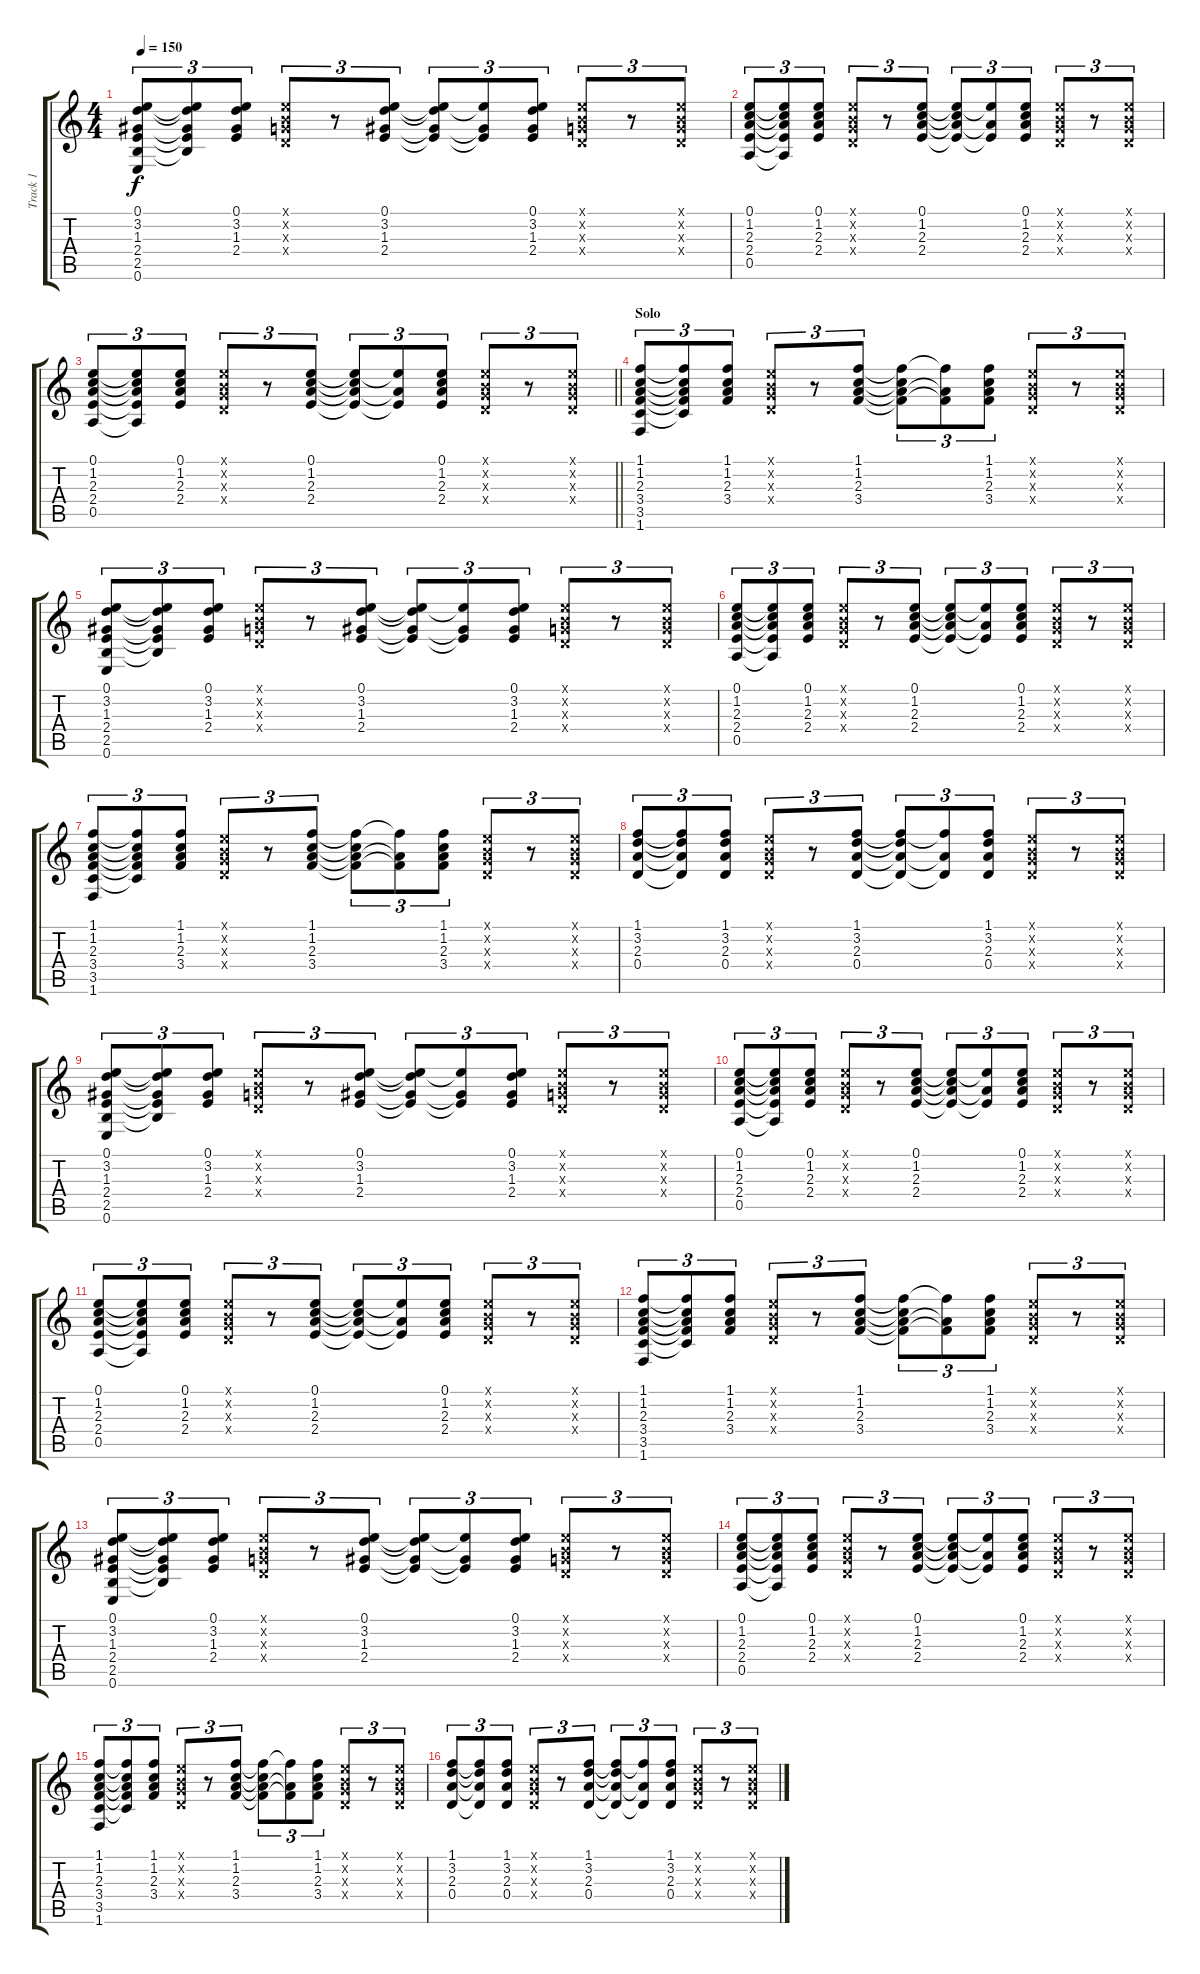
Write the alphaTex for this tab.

\track ("Track 1" "Track 1") {instrument acousticguitarsteel}
\staff {score tabs}
\tuning (E4 B3 G3 D3 A2 E2) {hide}
\ts (4 4)
\tempo 150
\clef g2
\ks c
(0.1 3.2 1.3 2.4 2.5 0.6).8{tu (3 2) dy f} (0.1{t} 3.2{t} 1.3{t} 2.4{t} 2.5{t}).8{tu (3 2)} (0.1 3.2 1.3 2.4).8{tu (3 2)} (0.1{x} 0.2{x} 0.3{x} 0.4{x}).8{tu (3 2)} r.8{tu (3 2)} (0.1 3.2 1.3 2.4).8{tu (3 2)} (0.1{t} 3.2{t} 1.3{t} 2.4{t}).8{tu (3 2)} (0.1{t} 1.3{t} 2.4{t}).8{tu (3 2)} (0.1 3.2 1.3 2.4).8{tu (3 2)} (0.1{x} 0.2{x} 0.3{x} 0.4{x}).8{tu (3 2)} r.8{tu (3 2)} (0.1{x} 0.2{x} 0.3{x} 0.4{x}).8{tu (3 2)} |
(0.1 1.2 2.3 2.4 0.5).8{tu (3 2)} (0.1{t} 1.2{t} 2.3{t} 2.4{t} 0.5{t}).8{tu (3 2)} (0.1 1.2 2.3 2.4).8{tu (3 2)} (0.1{x} 0.2{x} 0.3{x} 0.4{x}).8{tu (3 2)} r.8{tu (3 2)} (0.1 1.2 2.3 2.4).8{tu (3 2)} (0.1{t} 1.2{t} 2.3{t} 2.4{t}).8{tu (3 2)} (0.1{t} 2.3{t} 2.4{t}).8{tu (3 2)} (0.1 1.2 2.3 2.4).8{tu (3 2)} (0.1{x} 0.2{x} 0.3{x} 0.4{x}).8{tu (3 2)} r.8{tu (3 2)} (0.1{x} 0.2{x} 0.3{x} 0.4{x}).8{tu (3 2)} |
\barLineRight lightlight
(0.1 1.2 2.3 2.4 0.5).8{tu (3 2)} (0.1{t} 1.2{t} 2.3{t} 2.4{t} 0.5{t}).8{tu (3 2)} (0.1 1.2 2.3 2.4).8{tu (3 2)} (0.1{x} 0.2{x} 0.3{x} 0.4{x}).8{tu (3 2)} r.8{tu (3 2)} (0.1 1.2 2.3 2.4).8{tu (3 2)} (0.1{t} 1.2{t} 2.3{t} 2.4{t}).8{tu (3 2)} (0.1{t} 2.3{t} 2.4{t}).8{tu (3 2)} (0.1 1.2 2.3 2.4).8{tu (3 2)} (0.1{x} 0.2{x} 0.3{x} 0.4{x}).8{tu (3 2)} r.8{tu (3 2)} (0.1{x} 0.2{x} 0.3{x} 0.4{x}).8{tu (3 2)} |
\section ("" "Solo")
(1.1 1.2 2.3 3.4 3.5 1.6).8{tu (3 2)} (1.1{t} 1.2{t} 2.3{t} 3.4{t} 3.5{t}).8{tu (3 2)} (1.1 1.2 2.3 3.4).8{tu (3 2)} (0.1{x} 0.2{x} 0.3{x} 0.4{x}).8{tu (3 2)} r.8{tu (3 2)} (1.1 1.2 2.3 3.4).8{tu (3 2)} (1.1{t} 1.2{t} 2.3{t} 3.4{t}).8{tu (3 2)} (1.1{t} 2.3{t} 3.4{t}).8{tu (3 2)} (1.1 1.2 2.3 3.4).8{tu (3 2)} (0.1{x} 0.2{x} 0.3{x} 0.4{x}).8{tu (3 2)} r.8{tu (3 2)} (0.1{x} 0.2{x} 0.3{x} 0.4{x}).8{tu (3 2)} |
(0.1 3.2 1.3 2.4 2.5 0.6).8{tu (3 2)} (0.1{t} 3.2{t} 1.3{t} 2.4{t} 2.5{t}).8{tu (3 2)} (0.1 3.2 1.3 2.4).8{tu (3 2)} (0.1{x} 0.2{x} 0.3{x} 0.4{x}).8{tu (3 2)} r.8{tu (3 2)} (0.1 3.2 1.3 2.4).8{tu (3 2)} (0.1{t} 3.2{t} 1.3{t} 2.4{t}).8{tu (3 2)} (0.1{t} 1.3{t} 2.4{t}).8{tu (3 2)} (0.1 3.2 1.3 2.4).8{tu (3 2)} (0.1{x} 0.2{x} 0.3{x} 0.4{x}).8{tu (3 2)} r.8{tu (3 2)} (0.1{x} 0.2{x} 0.3{x} 0.4{x}).8{tu (3 2)} |
(0.1 1.2 2.3 2.4 0.5).8{tu (3 2)} (0.1{t} 1.2{t} 2.3{t} 2.4{t} 0.5{t}).8{tu (3 2)} (0.1 1.2 2.3 2.4).8{tu (3 2)} (0.1{x} 0.2{x} 0.3{x} 0.4{x}).8{tu (3 2)} r.8{tu (3 2)} (0.1 1.2 2.3 2.4).8{tu (3 2)} (0.1{t} 1.2{t} 2.3{t} 2.4{t}).8{tu (3 2)} (0.1{t} 2.3{t} 2.4{t}).8{tu (3 2)} (0.1 1.2 2.3 2.4).8{tu (3 2)} (0.1{x} 0.2{x} 0.3{x} 0.4{x}).8{tu (3 2)} r.8{tu (3 2)} (0.1{x} 0.2{x} 0.3{x} 0.4{x}).8{tu (3 2)} |
(1.1 1.2 2.3 3.4 3.5 1.6).8{tu (3 2)} (1.1{t} 1.2{t} 2.3{t} 3.4{t} 3.5{t}).8{tu (3 2)} (1.1 1.2 2.3 3.4).8{tu (3 2)} (0.1{x} 0.2{x} 0.3{x} 0.4{x}).8{tu (3 2)} r.8{tu (3 2)} (1.1 1.2 2.3 3.4).8{tu (3 2)} (1.1{t} 1.2{t} 2.3{t} 3.4{t}).8{tu (3 2)} (1.1{t} 2.3{t} 3.4{t}).8{tu (3 2)} (1.1 1.2 2.3 3.4).8{tu (3 2)} (0.1{x} 0.2{x} 0.3{x} 0.4{x}).8{tu (3 2)} r.8{tu (3 2)} (0.1{x} 0.2{x} 0.3{x} 0.4{x}).8{tu (3 2)} |
(1.1 3.2 2.3 0.4).8{tu (3 2)} (1.1{t} 3.2{t} 2.3{t} 0.4{t}).8{tu (3 2)} (1.1 3.2 2.3 0.4).8{tu (3 2)} (0.1{x} 0.2{x} 0.3{x} 0.4{x}).8{tu (3 2)} r.8{tu (3 2)} (1.1 3.2 2.3 0.4).8{tu (3 2)} (1.1{t} 3.2{t} 2.3{t} 0.4{t}).8{tu (3 2)} (1.1{t} 2.3{t} 0.4{t}).8{tu (3 2)} (1.1 3.2 2.3 0.4).8{tu (3 2)} (0.1{x} 0.2{x} 0.3{x} 0.4{x}).8{tu (3 2)} r.8{tu (3 2)} (0.1{x} 0.2{x} 0.3{x} 0.4{x}).8{tu (3 2)} |
(0.1 3.2 1.3 2.4 2.5 0.6).8{tu (3 2)} (0.1{t} 3.2{t} 1.3{t} 2.4{t} 2.5{t}).8{tu (3 2)} (0.1 3.2 1.3 2.4).8{tu (3 2)} (0.1{x} 0.2{x} 0.3{x} 0.4{x}).8{tu (3 2)} r.8{tu (3 2)} (0.1 3.2 1.3 2.4).8{tu (3 2)} (0.1{t} 3.2{t} 1.3{t} 2.4{t}).8{tu (3 2)} (0.1{t} 1.3{t} 2.4{t}).8{tu (3 2)} (0.1 3.2 1.3 2.4).8{tu (3 2)} (0.1{x} 0.2{x} 0.3{x} 0.4{x}).8{tu (3 2)} r.8{tu (3 2)} (0.1{x} 0.2{x} 0.3{x} 0.4{x}).8{tu (3 2)} |
(0.1 1.2 2.3 2.4 0.5).8{tu (3 2)} (0.1{t} 1.2{t} 2.3{t} 2.4{t} 0.5{t}).8{tu (3 2)} (0.1 1.2 2.3 2.4).8{tu (3 2)} (0.1{x} 0.2{x} 0.3{x} 0.4{x}).8{tu (3 2)} r.8{tu (3 2)} (0.1 1.2 2.3 2.4).8{tu (3 2)} (0.1{t} 1.2{t} 2.3{t} 2.4{t}).8{tu (3 2)} (0.1{t} 2.3{t} 2.4{t}).8{tu (3 2)} (0.1 1.2 2.3 2.4).8{tu (3 2)} (0.1{x} 0.2{x} 0.3{x} 0.4{x}).8{tu (3 2)} r.8{tu (3 2)} (0.1{x} 0.2{x} 0.3{x} 0.4{x}).8{tu (3 2)} |
(0.1 1.2 2.3 2.4 0.5).8{tu (3 2)} (0.1{t} 1.2{t} 2.3{t} 2.4{t} 0.5{t}).8{tu (3 2)} (0.1 1.2 2.3 2.4).8{tu (3 2)} (0.1{x} 0.2{x} 0.3{x} 0.4{x}).8{tu (3 2)} r.8{tu (3 2)} (0.1 1.2 2.3 2.4).8{tu (3 2)} (0.1{t} 1.2{t} 2.3{t} 2.4{t}).8{tu (3 2)} (0.1{t} 2.3{t} 2.4{t}).8{tu (3 2)} (0.1 1.2 2.3 2.4).8{tu (3 2)} (0.1{x} 0.2{x} 0.3{x} 0.4{x}).8{tu (3 2)} r.8{tu (3 2)} (0.1{x} 0.2{x} 0.3{x} 0.4{x}).8{tu (3 2)} |
(1.1 1.2 2.3 3.4 3.5 1.6).8{tu (3 2)} (1.1{t} 1.2{t} 2.3{t} 3.4{t} 3.5{t}).8{tu (3 2)} (1.1 1.2 2.3 3.4).8{tu (3 2)} (0.1{x} 0.2{x} 0.3{x} 0.4{x}).8{tu (3 2)} r.8{tu (3 2)} (1.1 1.2 2.3 3.4).8{tu (3 2)} (1.1{t} 1.2{t} 2.3{t} 3.4{t}).8{tu (3 2)} (1.1{t} 2.3{t} 3.4{t}).8{tu (3 2)} (1.1 1.2 2.3 3.4).8{tu (3 2)} (0.1{x} 0.2{x} 0.3{x} 0.4{x}).8{tu (3 2)} r.8{tu (3 2)} (0.1{x} 0.2{x} 0.3{x} 0.4{x}).8{tu (3 2)} |
(0.1 3.2 1.3 2.4 2.5 0.6).8{tu (3 2)} (0.1{t} 3.2{t} 1.3{t} 2.4{t} 2.5{t}).8{tu (3 2)} (0.1 3.2 1.3 2.4).8{tu (3 2)} (0.1{x} 0.2{x} 0.3{x} 0.4{x}).8{tu (3 2)} r.8{tu (3 2)} (0.1 3.2 1.3 2.4).8{tu (3 2)} (0.1{t} 3.2{t} 1.3{t} 2.4{t}).8{tu (3 2)} (0.1{t} 1.3{t} 2.4{t}).8{tu (3 2)} (0.1 3.2 1.3 2.4).8{tu (3 2)} (0.1{x} 0.2{x} 0.3{x} 0.4{x}).8{tu (3 2)} r.8{tu (3 2)} (0.1{x} 0.2{x} 0.3{x} 0.4{x}).8{tu (3 2)} |
(0.1 1.2 2.3 2.4 0.5).8{tu (3 2)} (0.1{t} 1.2{t} 2.3{t} 2.4{t} 0.5{t}).8{tu (3 2)} (0.1 1.2 2.3 2.4).8{tu (3 2)} (0.1{x} 0.2{x} 0.3{x} 0.4{x}).8{tu (3 2)} r.8{tu (3 2)} (0.1 1.2 2.3 2.4).8{tu (3 2)} (0.1{t} 1.2{t} 2.3{t} 2.4{t}).8{tu (3 2)} (0.1{t} 2.3{t} 2.4{t}).8{tu (3 2)} (0.1 1.2 2.3 2.4).8{tu (3 2)} (0.1{x} 0.2{x} 0.3{x} 0.4{x}).8{tu (3 2)} r.8{tu (3 2)} (0.1{x} 0.2{x} 0.3{x} 0.4{x}).8{tu (3 2)} |
(1.1 1.2 2.3 3.4 3.5 1.6).8{tu (3 2)} (1.1{t} 1.2{t} 2.3{t} 3.4{t} 3.5{t}).8{tu (3 2)} (1.1 1.2 2.3 3.4).8{tu (3 2)} (0.1{x} 0.2{x} 0.3{x} 0.4{x}).8{tu (3 2)} r.8{tu (3 2)} (1.1 1.2 2.3 3.4).8{tu (3 2)} (1.1{t} 1.2{t} 2.3{t} 3.4{t}).8{tu (3 2)} (1.1{t} 2.3{t} 3.4{t}).8{tu (3 2)} (1.1 1.2 2.3 3.4).8{tu (3 2)} (0.1{x} 0.2{x} 0.3{x} 0.4{x}).8{tu (3 2)} r.8{tu (3 2)} (0.1{x} 0.2{x} 0.3{x} 0.4{x}).8{tu (3 2)} |
(1.1 3.2 2.3 0.4).8{tu (3 2)} (1.1{t} 3.2{t} 2.3{t} 0.4{t}).8{tu (3 2)} (1.1 3.2 2.3 0.4).8{tu (3 2)} (0.1{x} 0.2{x} 0.3{x} 0.4{x}).8{tu (3 2)} r.8{tu (3 2)} (1.1 3.2 2.3 0.4).8{tu (3 2)} (1.1{t} 3.2{t} 2.3{t} 0.4{t}).8{tu (3 2)} (1.1{t} 2.3{t} 0.4{t}).8{tu (3 2)} (1.1 3.2 2.3 0.4).8{tu (3 2)} (0.1{x} 0.2{x} 0.3{x} 0.4{x}).8{tu (3 2)} r.8{tu (3 2)} (0.1{x} 0.2{x} 0.3{x} 0.4{x}).8{tu (3 2)}
